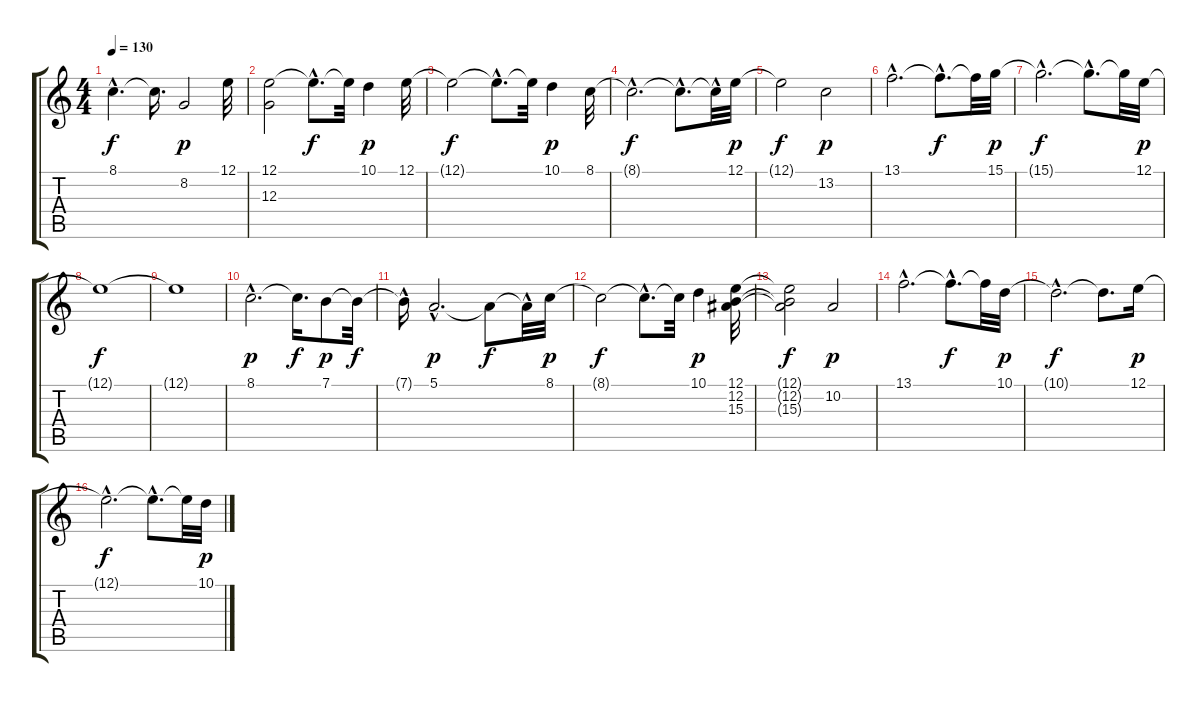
\track "" {instrument stringensemble2}
\staff {score tabs}
\tuning (E4 B3 G3 D3 A2 E2) {hide}
\ts (4 4)
\tempo 130
\clef g2
\ks c
8.1{hac t}.4{d dy f} 8.1{t}.16{d} 8.2.2{dy p} 12.1.32 |
(12.1 12.3).2 12.1{hac t}.8{d dy f} 12.1{t}.32 10.1.4{dy p} 12.1.32 |
12.1{t}.2{dy f} 12.1{hac t}.8{d} 12.1{t}.32 10.1.4{dy p} 8.1.32 |
8.1{hac t}.2{d dy f} 8.1{hac t}.8{d} 8.1{hac t}.32 12.1.32{dy p} |
12.1{t}.2{dy f} 13.2.2{dy p} |
13.1{hac}.2{d} 13.1{hac t}.8{d dy f} 13.1{t}.32 15.1.32{dy p} |
15.1{hac t}.2{d dy f} 15.1{hac t}.8{d} 15.1{t}.32 12.1.32{dy p} |
12.1{t}.1{dy f} |
12.1{t}.1 |
8.1{hac}.2{d dy p} 8.1{t}.16{d dy f} 7.1.8{dy p} 7.1{t}.32{dy f} |
7.1{hac t}.16 5.1{hac}.2{d dy p} 5.1{t}.8{dy f} 5.1{hac t}.32 8.1.32{dy p} |
8.1{t}.2{dy f} 8.1{hac t}.8{d} 8.1{t}.32 10.1.4{dy p} (12.1 12.2 15.3).32 |
(12.1{t} 12.2{t} 15.3{t}).2{dy f} 10.2.2{dy p} |
13.1{hac}.2{d} 13.1{hac t}.8{d dy f} 13.1{t}.32 10.1.32{dy p} |
10.1{hac t}.2{d dy f} 10.1{t}.8{d} 12.1.16{dy p} |
12.1{hac t}.2{d dy f} 12.1{hac t}.8{d} 12.1{t}.32 10.1.32{dy p}
